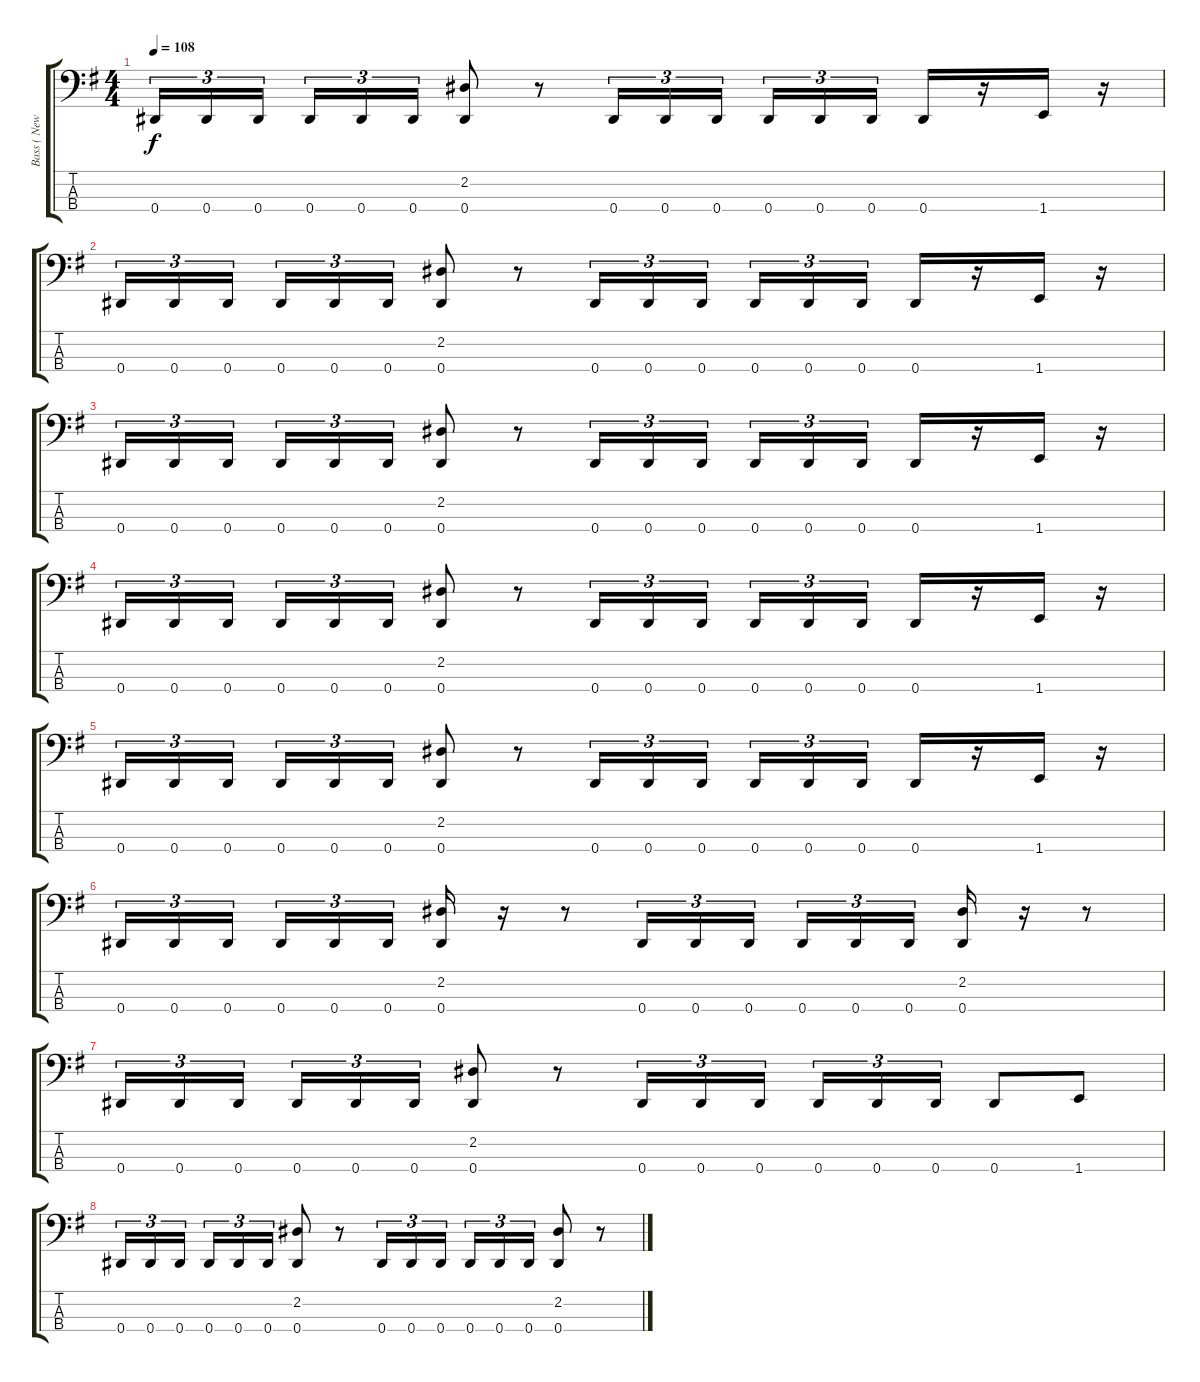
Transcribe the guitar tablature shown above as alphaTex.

\track ("Bass ( Newsted )" "Bass ( New") {instrument electricbasspick}
\staff {score tabs}
\tuning (Gb2 Db2 Ab1 Eb1) {hide}
\ts (4 4)
\tempo 108
\clef f4
\ks g
0.4.16{tu (3 2) dy f} 0.4.16{tu (3 2)} 0.4.16{tu (3 2) beam splitsecondary} 0.4.16{tu (3 2)} 0.4.16{tu (3 2)} 0.4.16{tu (3 2)} (2.2 0.4).8 r.8 0.4.16{tu (3 2)} 0.4.16{tu (3 2)} 0.4.16{tu (3 2) beam splitsecondary} 0.4.16{tu (3 2)} 0.4.16{tu (3 2)} 0.4.16{tu (3 2)} 0.4.16 r.16 1.4.16 r.16 |
0.4.16{tu (3 2)} 0.4.16{tu (3 2)} 0.4.16{tu (3 2) beam splitsecondary} 0.4.16{tu (3 2)} 0.4.16{tu (3 2)} 0.4.16{tu (3 2)} (2.2 0.4).8 r.8 0.4.16{tu (3 2)} 0.4.16{tu (3 2)} 0.4.16{tu (3 2) beam splitsecondary} 0.4.16{tu (3 2)} 0.4.16{tu (3 2)} 0.4.16{tu (3 2)} 0.4.16 r.16 1.4.16 r.16 |
0.4.16{tu (3 2)} 0.4.16{tu (3 2)} 0.4.16{tu (3 2) beam splitsecondary} 0.4.16{tu (3 2)} 0.4.16{tu (3 2)} 0.4.16{tu (3 2)} (2.2 0.4).8 r.8 0.4.16{tu (3 2)} 0.4.16{tu (3 2)} 0.4.16{tu (3 2) beam splitsecondary} 0.4.16{tu (3 2)} 0.4.16{tu (3 2)} 0.4.16{tu (3 2)} 0.4.16 r.16 1.4.16 r.16 |
0.4.16{tu (3 2)} 0.4.16{tu (3 2)} 0.4.16{tu (3 2) beam splitsecondary} 0.4.16{tu (3 2)} 0.4.16{tu (3 2)} 0.4.16{tu (3 2)} (2.2 0.4).8 r.8 0.4.16{tu (3 2)} 0.4.16{tu (3 2)} 0.4.16{tu (3 2) beam splitsecondary} 0.4.16{tu (3 2)} 0.4.16{tu (3 2)} 0.4.16{tu (3 2)} 0.4.16 r.16 1.4.16 r.16 |
0.4.16{tu (3 2)} 0.4.16{tu (3 2)} 0.4.16{tu (3 2) beam splitsecondary} 0.4.16{tu (3 2)} 0.4.16{tu (3 2)} 0.4.16{tu (3 2)} (2.2 0.4).8 r.8 0.4.16{tu (3 2)} 0.4.16{tu (3 2)} 0.4.16{tu (3 2) beam splitsecondary} 0.4.16{tu (3 2)} 0.4.16{tu (3 2)} 0.4.16{tu (3 2)} 0.4.16 r.16 1.4.16 r.16 |
0.4.16{tu (3 2)} 0.4.16{tu (3 2)} 0.4.16{tu (3 2) beam splitsecondary} 0.4.16{tu (3 2)} 0.4.16{tu (3 2)} 0.4.16{tu (3 2)} (2.2 0.4).16 r.16 r.8 0.4.16{tu (3 2)} 0.4.16{tu (3 2)} 0.4.16{tu (3 2) beam splitsecondary} 0.4.16{tu (3 2)} 0.4.16{tu (3 2)} 0.4.16{tu (3 2)} (2.2 0.4).16 r.16 r.8 |
0.4.16{tu (3 2)} 0.4.16{tu (3 2)} 0.4.16{tu (3 2) beam splitsecondary} 0.4.16{tu (3 2)} 0.4.16{tu (3 2)} 0.4.16{tu (3 2)} (2.2 0.4).8 r.8 0.4.16{tu (3 2)} 0.4.16{tu (3 2)} 0.4.16{tu (3 2) beam splitsecondary} 0.4.16{tu (3 2)} 0.4.16{tu (3 2)} 0.4.16{tu (3 2)} 0.4.8 1.4.8 |
0.4.16{tu (3 2)} 0.4.16{tu (3 2)} 0.4.16{tu (3 2) beam splitsecondary} 0.4.16{tu (3 2)} 0.4.16{tu (3 2)} 0.4.16{tu (3 2)} (2.2 0.4).8 r.8 0.4.16{tu (3 2)} 0.4.16{tu (3 2)} 0.4.16{tu (3 2) beam splitsecondary} 0.4.16{tu (3 2)} 0.4.16{tu (3 2)} 0.4.16{tu (3 2)} (2.2 0.4).8 r.8
